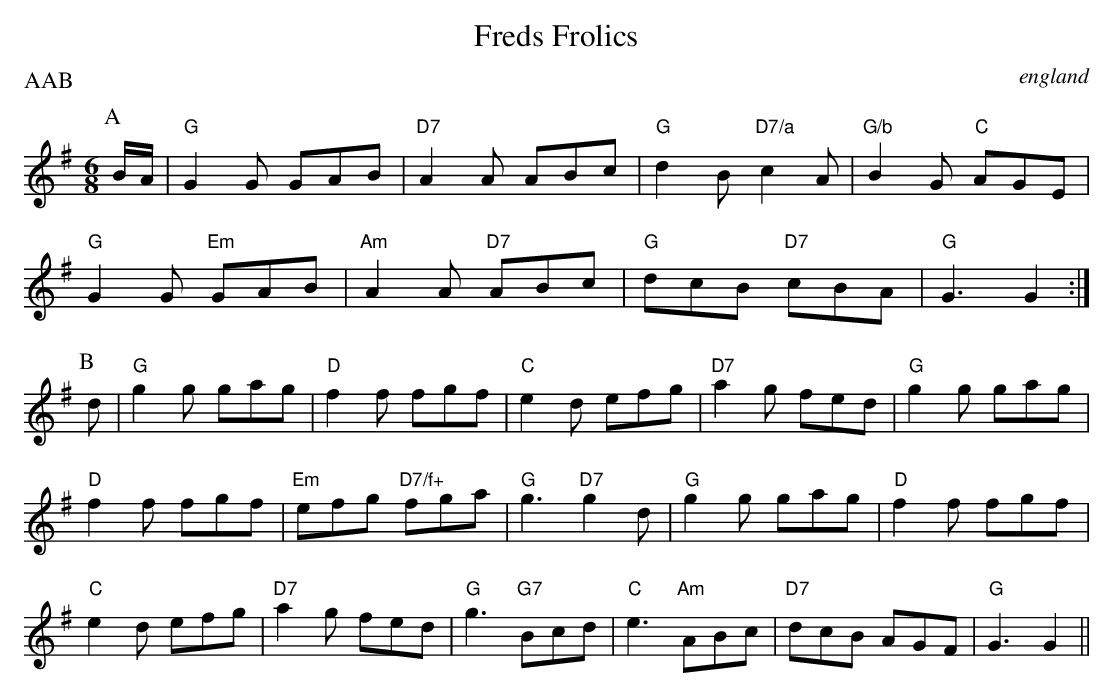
X:1
T:Freds Frolics
O:england
P:AAB
M:6/8
K:G
P:A
B/2A/2|"G"G2G GAB|"D7"A2A ABc|"G"d2B "D7/a"c2A|"G/b"B2G "C"AGE|
"G"G2G "Em"GAB|"Am"A2A "D7"ABc|"G"dcB "D7"cBA|"G"G3 G2:|
P:B
d|"G"g2g gag|"D"f2f fgf|"C"e2d efg|"D7"a2g fed|"G"g2g gag|
"D"f2f fgf|"Em"efg "D7/f+"fga|"G"g3 "D7"g2d|"G"g2g gag|"D"f2f fgf|
"C"e2d efg|"D7"a2g fed|"G"g3 "G7"Bcd|"C"e3 "Am"ABc|"D7"dcB AGF|"G"G3 G2||
